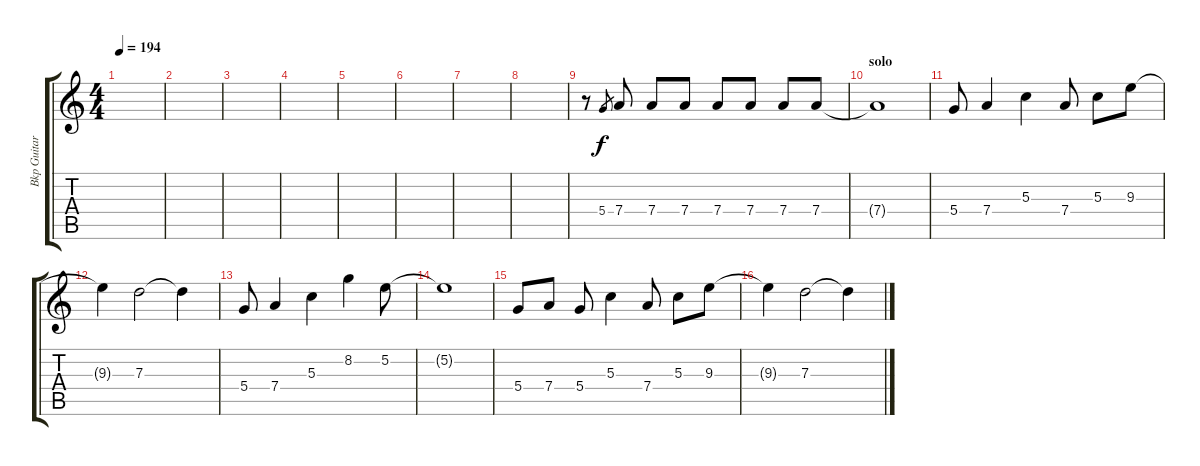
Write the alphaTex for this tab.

\track ("Bkp Guitar" "Bkp Guitar") {instrument distortionguitar}
\staff {score tabs}
\tuning (E4 B3 G3 D3 A2 D2) {hide}
\ts (4 4)
\tempo 194
\clef g2
\ks c
|
|
|
|
|
|
|
|
r.8 5.4.8{gr} 7.4.8 7.4.8 7.4.8 7.4.8 7.4.8 7.4.8 7.4.8 |
\section ("" "solo")
7.4{t}.1 |
5.4.8 7.4.4 5.3.4 7.4.8 5.3.8 9.3.8 |
9.3{t}.4 7.3.2 7.3{t}.4 |
5.4.8 7.4.4 5.3.4 8.2.4 5.2.8 |
5.2{t}.1 |
5.4.8 7.4.8 5.4.8 5.3.4 7.4.8 5.3.8 9.3.8 |
9.3{t}.4 7.3.2 7.3{t}.4
